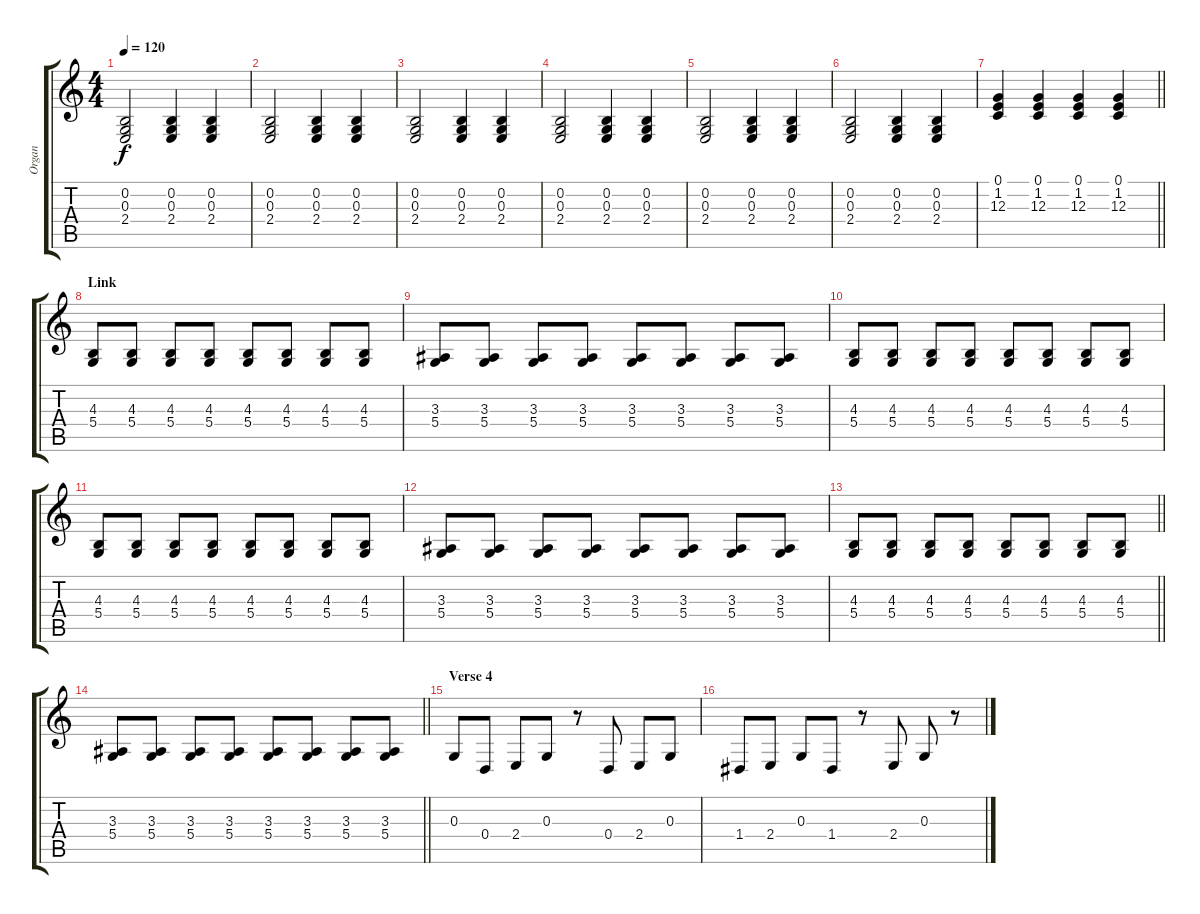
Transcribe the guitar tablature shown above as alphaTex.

\track ("Organ" "Organ") {instrument reedorgan}
\staff {score tabs}
\tuning (E4 B3 G3 D3 A2 E2) {hide}
\ts (4 4)
\tempo 120
\clef g2
\ks c
(0.2 0.3 2.4).2{dy f} (0.2 0.3 2.4).4 (0.2 0.3 2.4).4 |
(0.2 0.3 2.4).2 (0.2 0.3 2.4).4 (0.2 0.3 2.4).4 |
(0.2 0.3 2.4).2 (0.2 0.3 2.4).4 (0.2 0.3 2.4).4 |
(0.2 0.3 2.4).2 (0.2 0.3 2.4).4 (0.2 0.3 2.4).4 |
(0.2 0.3 2.4).2 (0.2 0.3 2.4).4 (0.2 0.3 2.4).4 |
(0.2 0.3 2.4).2 (0.2 0.3 2.4).4 (0.2 0.3 2.4).4 |
\barLineRight lightlight
(0.1 1.2 12.3).4 (0.1 1.2 12.3).4 (0.1 1.2 12.3).4 (0.1 1.2 12.3).4 |
\section ("" "Link")
(4.3 5.4).8{volume 13} (4.3 5.4).8 (4.3 5.4).8 (4.3 5.4).8 (4.3 5.4).8 (4.3 5.4).8 (4.3 5.4).8 (4.3 5.4).8 |
(3.3 5.4).8 (3.3 5.4).8 (3.3 5.4).8 (3.3 5.4).8 (3.3 5.4).8 (3.3 5.4).8 (3.3 5.4).8 (3.3 5.4).8 |
(4.3 5.4).8 (4.3 5.4).8 (4.3 5.4).8 (4.3 5.4).8 (4.3 5.4).8 (4.3 5.4).8 (4.3 5.4).8 (4.3 5.4).8 |
(4.3 5.4).8 (4.3 5.4).8 (4.3 5.4).8 (4.3 5.4).8 (4.3 5.4).8 (4.3 5.4).8 (4.3 5.4).8 (4.3 5.4).8 |
(3.3 5.4).8 (3.3 5.4).8 (3.3 5.4).8 (3.3 5.4).8 (3.3 5.4).8 (3.3 5.4).8 (3.3 5.4).8 (3.3 5.4).8 |
\barLineRight lightlight
(4.3 5.4).8 (4.3 5.4).8 (4.3 5.4).8 (4.3 5.4).8 (4.3 5.4).8 (4.3 5.4).8 (4.3 5.4).8 (4.3 5.4).8 |
\barLineRight lightlight
(3.3 5.4).8 (3.3 5.4).8 (3.3 5.4).8 (3.3 5.4).8 (3.3 5.4).8 (3.3 5.4).8 (3.3 5.4).8 (3.3 5.4).8 |
\section ("" "Verse 4")
0.3.8 0.4.8 2.4.8 0.3.8 r.8 0.4.8 2.4.8 0.3.8 |
1.4.8 2.4.8 0.3.8 1.4.8 r.8 2.4.8 0.3.8 r.8
